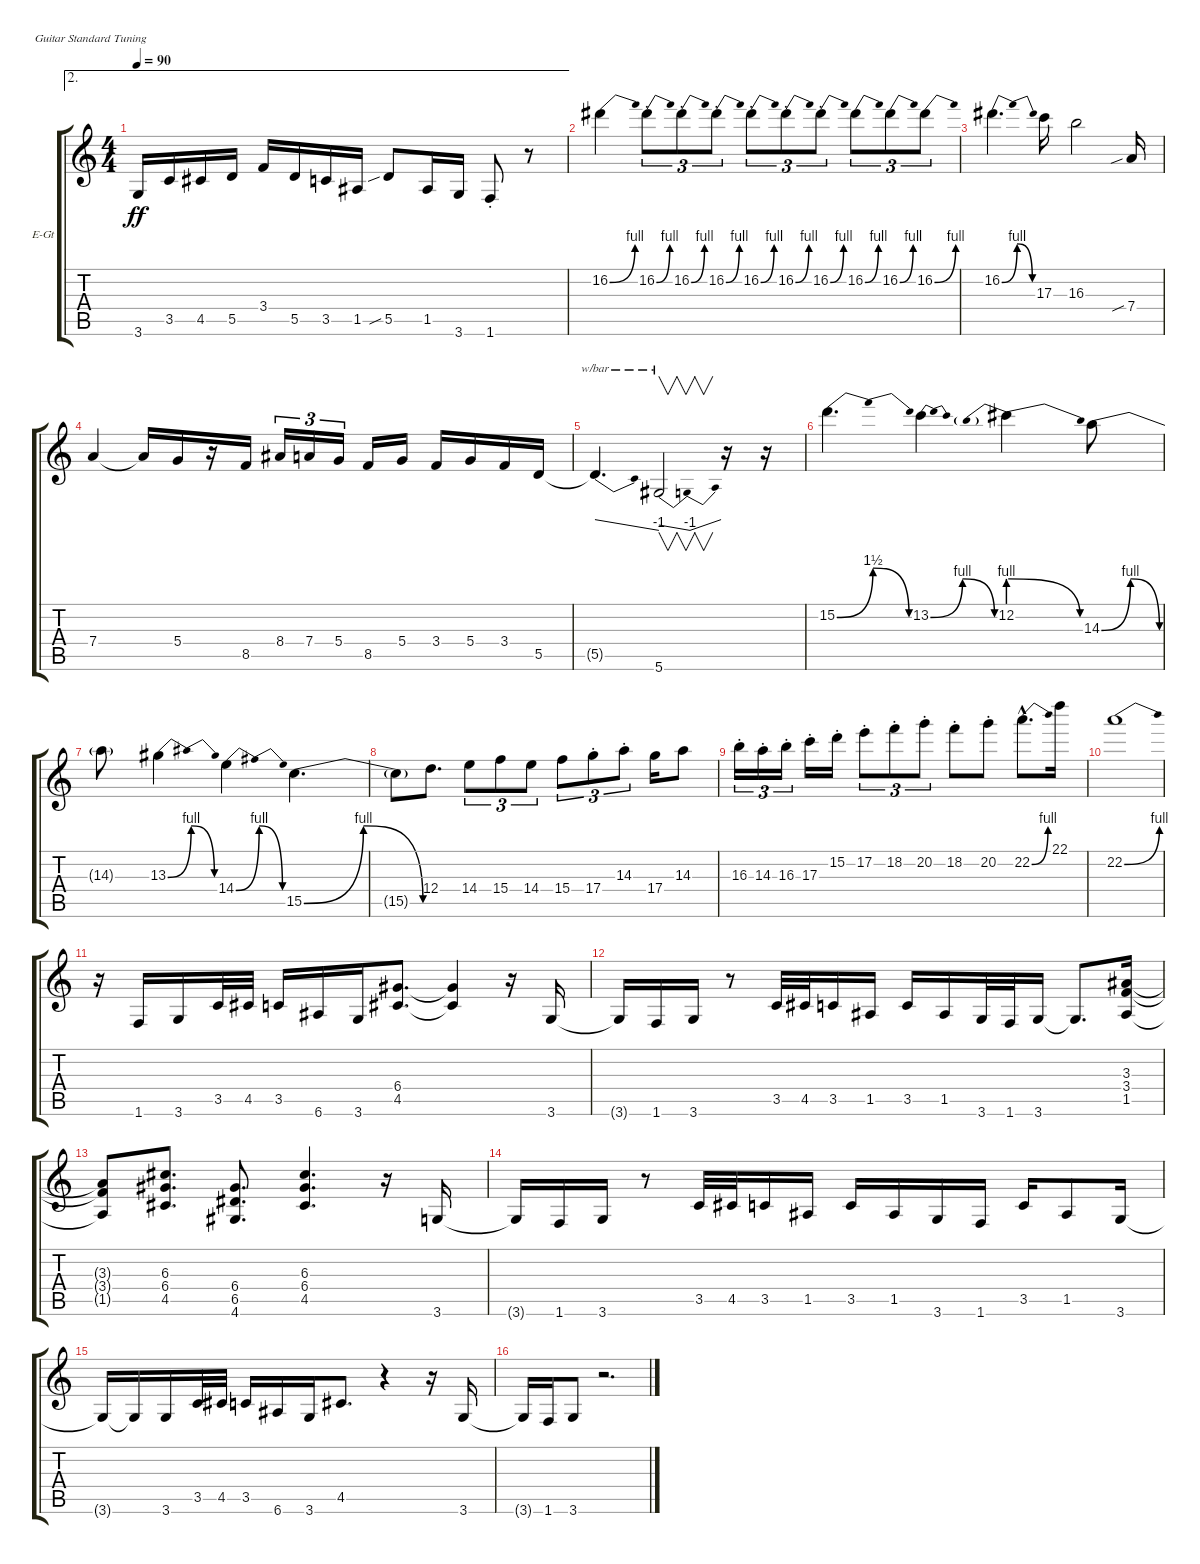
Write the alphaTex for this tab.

\defaultSystemsLayout 4
\bracketExtendMode groupsimilarinstruments
\firstSystemTrackNameOrientation horizontal
\otherSystemsTrackNameOrientation horizontal
\track ("Guitare" "E-Gt") {instrument distortionguitar}
\staff {score tabs}
\tuning (E4 B3 G3 D3 A2 E2)
\ae 2
\ts (4 4)
\tempo 90
\clef g2
\ks c
3.6.16{dy ff} 3.5.16 4.5.16 5.5.16 3.4.16 5.5.16 3.5.16 1.5.16 5.5{sib}.8 1.5.16 3.6.16 1.6{st}.8 r.8 |
16.2{be (bend 0 0 5.3999999999999995 4)}.4 16.2{be (bend 0 0 1.2 4) st}.8{tu (3 2)} 16.2{be (bend 0 0 1.2 4) st}.8{tu (3 2)} 16.2{be (bend 0 0 1.2 4) st}.8{tu (3 2)} 16.2{be (bend 0 0 1.2 4) st}.8{tu (3 2)} 16.2{be (bend 0 0 1.2 4) st}.8{tu (3 2)} 16.2{be (bend 0 0 1.2 4) st}.8{tu (3 2)} 16.2{be (bend 0 0 1.2 4)}.8{tu (3 2)} 16.2{be (bend 0 0 1.2 4)}.8{tu (3 2)} 16.2{be (bend 0 0 1.2 4)}.8{tu (3 2)} |
16.2{be (bendrelease 0 0 4.8 4 48.6 4 58.199999999999996 0)}.4{d} 17.3.16 16.3.2 7.4{sib}.16 |
7.4.4 7.4{t}.16 5.4.16 r.16 8.5.16 8.4.16{tu (3 2)} 7.4.16{tu (3 2)} 5.4.16{tu (3 2)} 8.5.16 5.4.16 3.4.16 5.4.16 3.4.16 5.5.16 |
5.5{t}.4{d tbe (dive default 0 0 6.6 -4)} 5.6.2{v tbe (dip default 0 -2 4.8 -4 7.8 -4 11.4 0)} r.16 r.16 |
15.2{be (bendrelease 0 0 3.5999999999999996 6 7.8 6 13.799999999999999 0)}.4{d} 13.2{be (bendrelease 0 0 0.6 4 3.5999999999999996 4 6.6 0)}.4 12.2{be (prebendrelease 0 4 6.6 0)}.4 14.3{be (bendrelease 0 0 2.4 4 6.6 4 10.799999999999999 0)}.8 |
14.3{t}.8 13.3{be (bendrelease 0 0 1.7999999999999998 4 6 4 10.2 0)}.4 14.4{be (bendrelease 0 0 3 4 8.4 4 14.399999999999999 0)}.4 15.5{be (bendrelease 0 0 3 4 9 4 14.399999999999999 0)}.4{d} |
15.5{t}.8 12.4.8{d} 14.4.8{tu (3 2)} 15.4.8{tu (3 2)} 14.4.8{tu (3 2)} 15.4.8{tu (3 2)} 17.4{st}.8{tu (3 2)} 14.3{st}.8{tu (3 2)} 17.4.16 14.3.8 |
16.3{st}.16{tu (3 2)} 14.3{st}.16{tu (3 2)} 16.3{st}.16{tu (3 2)} 17.3{st}.16 15.2{st}.16 17.2{st}.8{tu (3 2)} 18.2{st}.8{tu (3 2)} 20.2{st}.8{tu (3 2)} 18.2{st}.8 20.2{st}.8 22.2{be (bend 0 0 46.199999999999996 4) hac}.8{d} 22.1.16 |
22.2{be (bend 0 0 1.7999999999999998 4)}.1 |
r.16 1.6.16 3.6.16 3.5.32 4.5.32 3.5.16 6.6.16 3.6.16 (4.5 6.4).8{d} (4.5{t} 6.4{t}).4 r.16 3.6.16 |
3.6{t}.16 1.6.16 3.6.16 r.8 3.5.32 4.5.32 3.5.16 1.5.16 3.5.16 1.5.16 3.6.32 1.6.32 3.6.16 3.6{t}.8{d} (1.5 3.4 3.3).16 |
(3.3{t} 3.4{t} 1.5{t}).8 (4.5 6.4 6.3).8{d} (4.6 6.5 6.4).8{d} (4.5 6.3 6.4).4{d} r.16 3.6.16 |
3.6{t}.16 1.6.16 3.6.16 r.8 3.5.32 4.5.32 3.5.16 1.5.16 3.5.16 1.5.16 3.6.16 1.6.16 3.5.16 1.5.8 3.6.16 |
3.6{t}.16 3.6{t}.16 3.6.16 3.5.32 4.5.32 3.5.16 6.6.16 3.6.16 4.5.8{d} r.4 r.16 3.6.16 |
3.6{t}.16 1.6.16 3.6.8 r.2{d}
